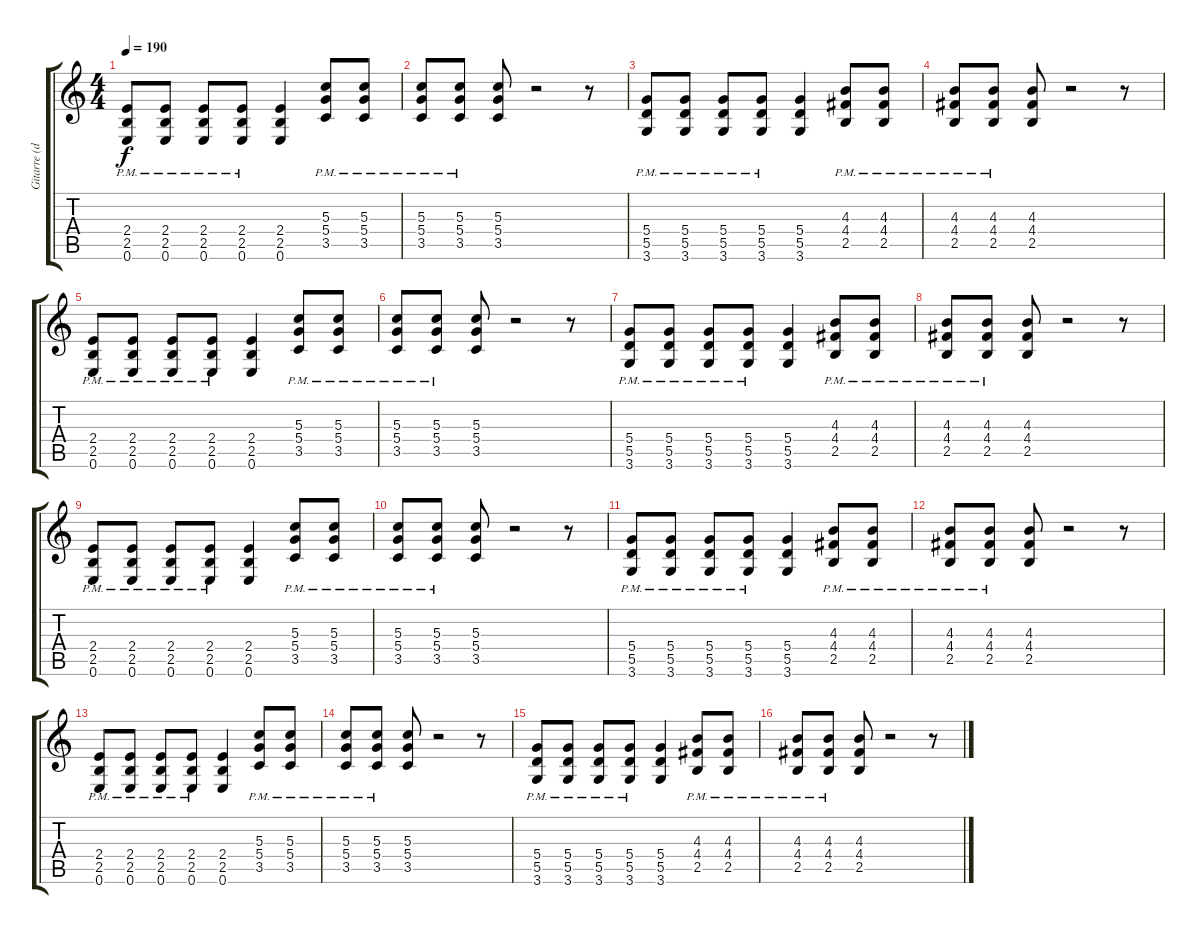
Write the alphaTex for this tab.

\track ("Gitarre (dist.)" "Gitarre (d") {instrument distortionguitar}
\staff {score tabs}
\tuning (E4 B3 G3 D3 A2 E2) {hide}
\ts (4 4)
\tempo 190
\clef g2
\ks c
(2.4{pm} 2.5 0.6{pm}).8{dy f} (2.4{pm} 2.5 0.6{pm}).8 (2.4{pm} 2.5 0.6{pm}).8 (2.4{pm} 2.5 0.6{pm}).8 (2.4 2.5 0.6).4 (5.3{pm} 5.4 3.5{pm}).8 (5.3{pm} 5.4 3.5{pm}).8 |
(5.3{pm} 5.4 3.5{pm}).8 (5.3{pm} 5.4 3.5{pm}).8 (5.3 5.4 3.5).8 r.2 r.8 |
(5.4{pm} 5.5 3.6{pm}).8 (5.4{pm} 5.5 3.6{pm}).8 (5.4{pm} 5.5 3.6{pm}).8 (5.4{pm} 5.5 3.6{pm}).8 (5.4 5.5 3.6).4 (4.3{pm} 4.4 2.5{pm}).8 (4.3{pm} 4.4 2.5{pm}).8 |
(4.3{pm} 4.4 2.5{pm}).8 (4.3{pm} 4.4 2.5{pm}).8 (4.3 4.4 2.5).8 r.2 r.8 |
(2.4{pm} 2.5 0.6{pm}).8 (2.4{pm} 2.5 0.6{pm}).8 (2.4{pm} 2.5 0.6{pm}).8 (2.4{pm} 2.5 0.6{pm}).8 (2.4 2.5 0.6).4 (5.3{pm} 5.4 3.5{pm}).8 (5.3{pm} 5.4 3.5{pm}).8 |
(5.3{pm} 5.4 3.5{pm}).8 (5.3{pm} 5.4 3.5{pm}).8 (5.3 5.4 3.5).8 r.2 r.8 |
(5.4{pm} 5.5 3.6{pm}).8 (5.4{pm} 5.5 3.6{pm}).8 (5.4{pm} 5.5 3.6{pm}).8 (5.4{pm} 5.5 3.6{pm}).8 (5.4 5.5 3.6).4 (4.3{pm} 4.4 2.5{pm}).8 (4.3{pm} 4.4 2.5{pm}).8 |
(4.3{pm} 4.4 2.5{pm}).8 (4.3{pm} 4.4 2.5{pm}).8 (4.3 4.4 2.5).8 r.2 r.8 |
(2.4{pm} 2.5 0.6{pm}).8 (2.4{pm} 2.5 0.6{pm}).8 (2.4{pm} 2.5 0.6{pm}).8 (2.4{pm} 2.5 0.6{pm}).8 (2.4 2.5 0.6).4 (5.3{pm} 5.4 3.5{pm}).8 (5.3{pm} 5.4 3.5{pm}).8 |
(5.3{pm} 5.4 3.5{pm}).8 (5.3{pm} 5.4 3.5{pm}).8 (5.3 5.4 3.5).8 r.2 r.8 |
(5.4{pm} 5.5 3.6{pm}).8 (5.4{pm} 5.5 3.6{pm}).8 (5.4{pm} 5.5 3.6{pm}).8 (5.4{pm} 5.5 3.6{pm}).8 (5.4 5.5 3.6).4 (4.3{pm} 4.4 2.5{pm}).8 (4.3{pm} 4.4 2.5{pm}).8 |
(4.3{pm} 4.4 2.5{pm}).8 (4.3{pm} 4.4 2.5{pm}).8 (4.3 4.4 2.5).8 r.2 r.8 |
(2.4{pm} 2.5 0.6{pm}).8 (2.4{pm} 2.5 0.6{pm}).8 (2.4{pm} 2.5 0.6{pm}).8 (2.4{pm} 2.5 0.6{pm}).8 (2.4 2.5 0.6).4 (5.3{pm} 5.4 3.5{pm}).8 (5.3{pm} 5.4 3.5{pm}).8 |
(5.3{pm} 5.4 3.5{pm}).8 (5.3{pm} 5.4 3.5{pm}).8 (5.3 5.4 3.5).8 r.2 r.8 |
(5.4{pm} 5.5 3.6{pm}).8 (5.4{pm} 5.5 3.6{pm}).8 (5.4{pm} 5.5 3.6{pm}).8 (5.4{pm} 5.5 3.6{pm}).8 (5.4 5.5 3.6).4 (4.3{pm} 4.4 2.5{pm}).8 (4.3{pm} 4.4 2.5{pm}).8 |
(4.3{pm} 4.4 2.5{pm}).8 (4.3{pm} 4.4 2.5{pm}).8 (4.3 4.4 2.5).8 r.2 r.8
